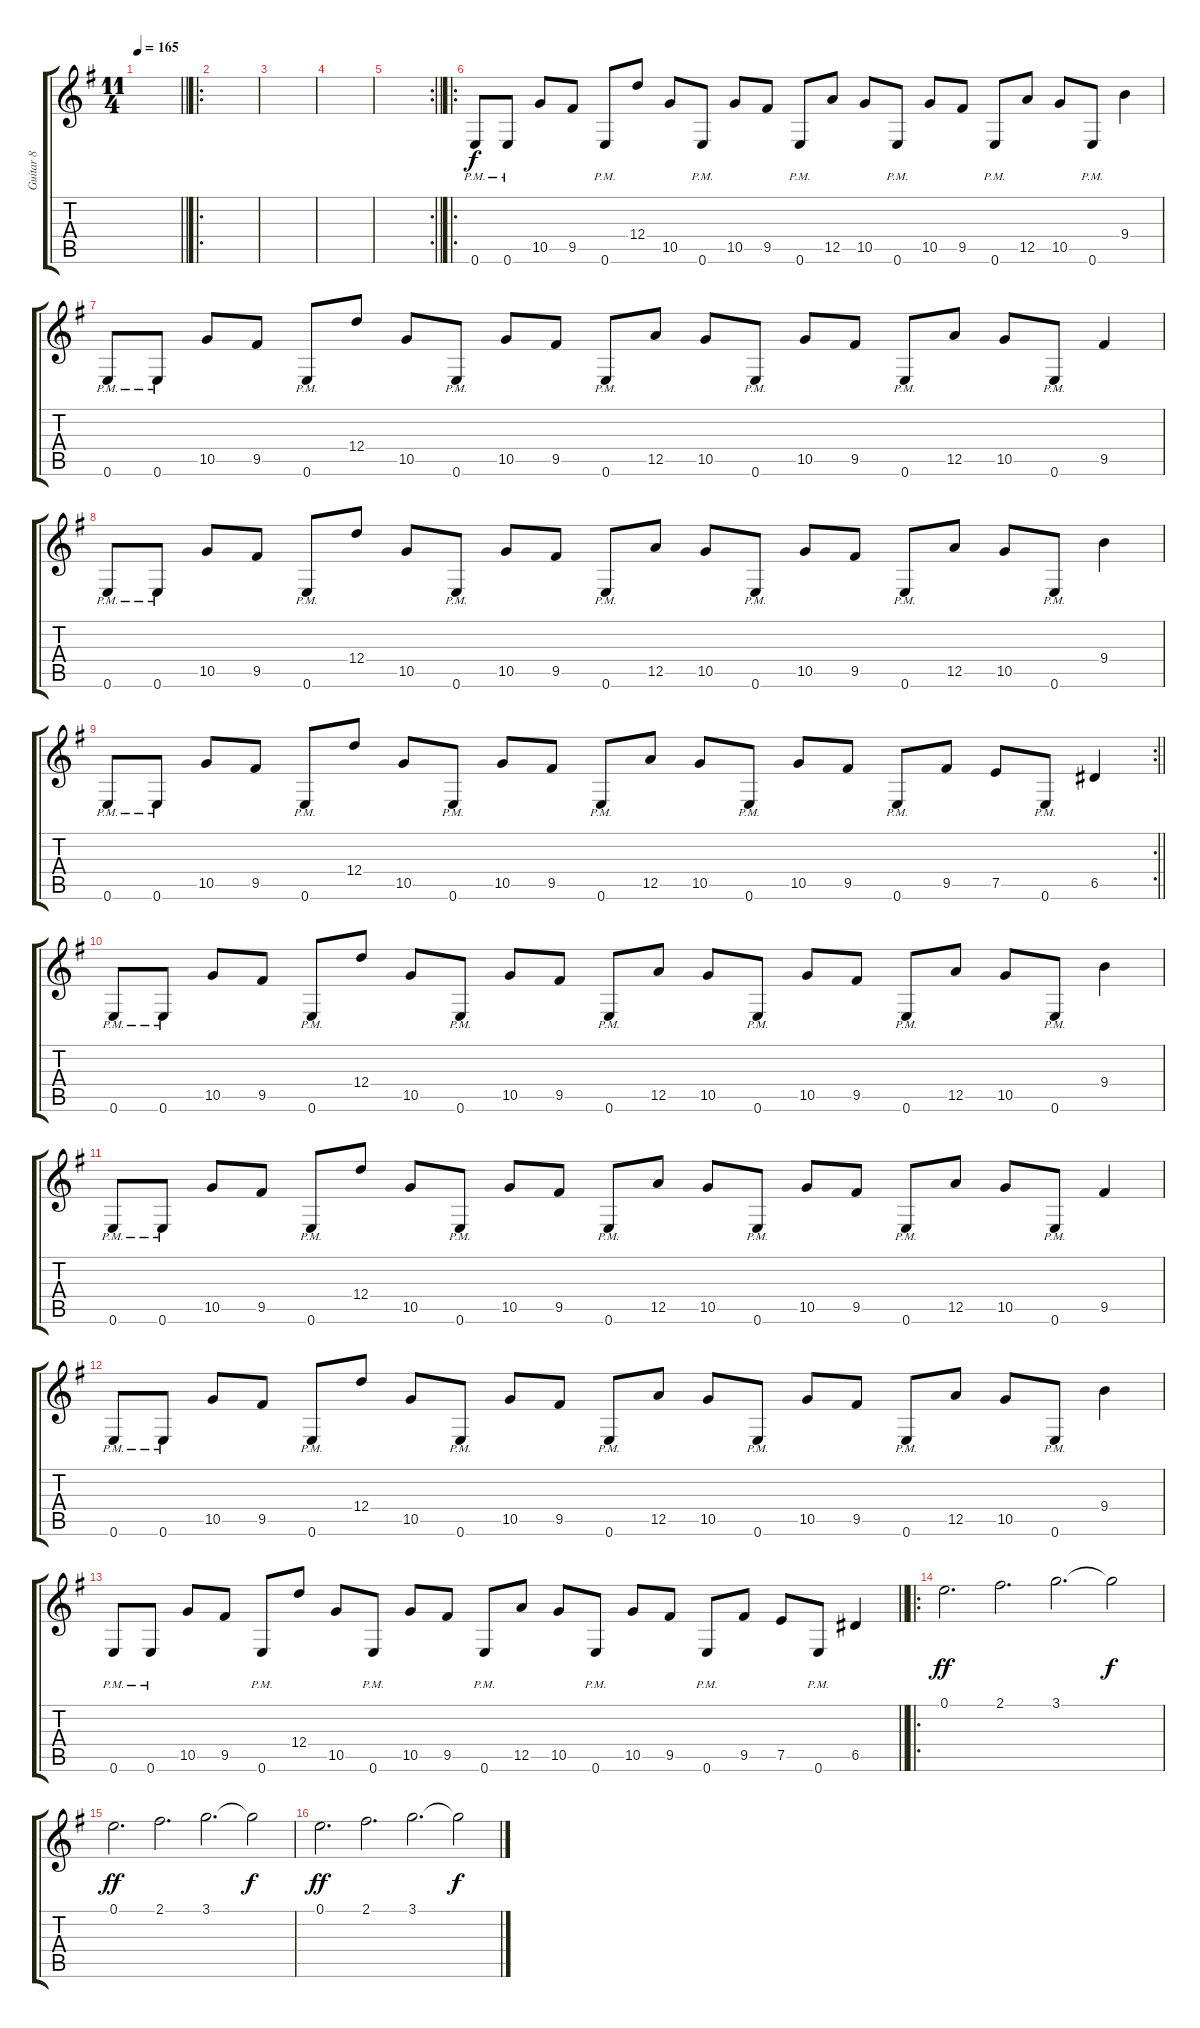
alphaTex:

\track ("Guitar 8" "Guitar 8") {instrument acousticguitarnylon}
\staff {score tabs}
\tuning (E4 B3 G3 D3 A2 E2) {hide}
\ts (11 4)
\tempo 165
\clef g2
\barLineRight lightlight
\ks g
|
\ro
|
|
|
\rc 2
\barLineRight lightlight
|
\ro
0.6{pm}.8 0.6{pm}.8 10.5.8 9.5.8 0.6{pm}.8 12.4.8 10.5.8 0.6{pm}.8 10.5.8 9.5.8 0.6{pm}.8 12.5.8 10.5.8 0.6{pm}.8 10.5.8 9.5.8 0.6{pm}.8 12.5.8 10.5.8 0.6{pm}.8 9.4.4 |
0.6{pm}.8 0.6{pm}.8 10.5.8 9.5.8 0.6{pm}.8 12.4.8 10.5.8 0.6{pm}.8 10.5.8 9.5.8 0.6{pm}.8 12.5.8 10.5.8 0.6{pm}.8 10.5.8 9.5.8 0.6{pm}.8 12.5.8 10.5.8 0.6{pm}.8 9.5.4 |
0.6{pm}.8 0.6{pm}.8 10.5.8 9.5.8 0.6{pm}.8 12.4.8 10.5.8 0.6{pm}.8 10.5.8 9.5.8 0.6{pm}.8 12.5.8 10.5.8 0.6{pm}.8 10.5.8 9.5.8 0.6{pm}.8 12.5.8 10.5.8 0.6{pm}.8 9.4.4 |
\rc 2
\barLineRight lightlight
0.6{pm}.8 0.6{pm}.8 10.5.8 9.5.8 0.6{pm}.8 12.4.8 10.5.8 0.6{pm}.8 10.5.8 9.5.8 0.6{pm}.8 12.5.8 10.5.8 0.6{pm}.8 10.5.8 9.5.8 0.6{pm}.8 9.5.8 7.5.8 0.6{pm}.8 6.5.4 |
0.6{pm}.8 0.6{pm}.8 10.5.8 9.5.8 0.6{pm}.8 12.4.8 10.5.8 0.6{pm}.8 10.5.8 9.5.8 0.6{pm}.8 12.5.8 10.5.8 0.6{pm}.8 10.5.8 9.5.8 0.6{pm}.8 12.5.8 10.5.8 0.6{pm}.8 9.4.4 |
0.6{pm}.8 0.6{pm}.8 10.5.8 9.5.8 0.6{pm}.8 12.4.8 10.5.8 0.6{pm}.8 10.5.8 9.5.8 0.6{pm}.8 12.5.8 10.5.8 0.6{pm}.8 10.5.8 9.5.8 0.6{pm}.8 12.5.8 10.5.8 0.6{pm}.8 9.5.4 |
0.6{pm}.8 0.6{pm}.8 10.5.8 9.5.8 0.6{pm}.8 12.4.8 10.5.8 0.6{pm}.8 10.5.8 9.5.8 0.6{pm}.8 12.5.8 10.5.8 0.6{pm}.8 10.5.8 9.5.8 0.6{pm}.8 12.5.8 10.5.8 0.6{pm}.8 9.4.4 |
\barLineRight lightlight
0.6{pm}.8 0.6{pm}.8 10.5.8 9.5.8 0.6{pm}.8 12.4.8 10.5.8 0.6{pm}.8 10.5.8 9.5.8 0.6{pm}.8 12.5.8 10.5.8 0.6{pm}.8 10.5.8 9.5.8 0.6{pm}.8 9.5.8 7.5.8 0.6{pm}.8 6.5.4 |
\ro
0.1.2{d dy ff volume 10 instrument acousticgrandpiano} 2.1.2{d} 3.1.2{d} 3.1{t}.2{dy f} |
0.1.2{d dy ff} 2.1.2{d} 3.1.2{d} 3.1{t}.2{dy f} |
0.1.2{d dy ff} 2.1.2{d} 3.1.2{d} 3.1{t}.2{dy f}
